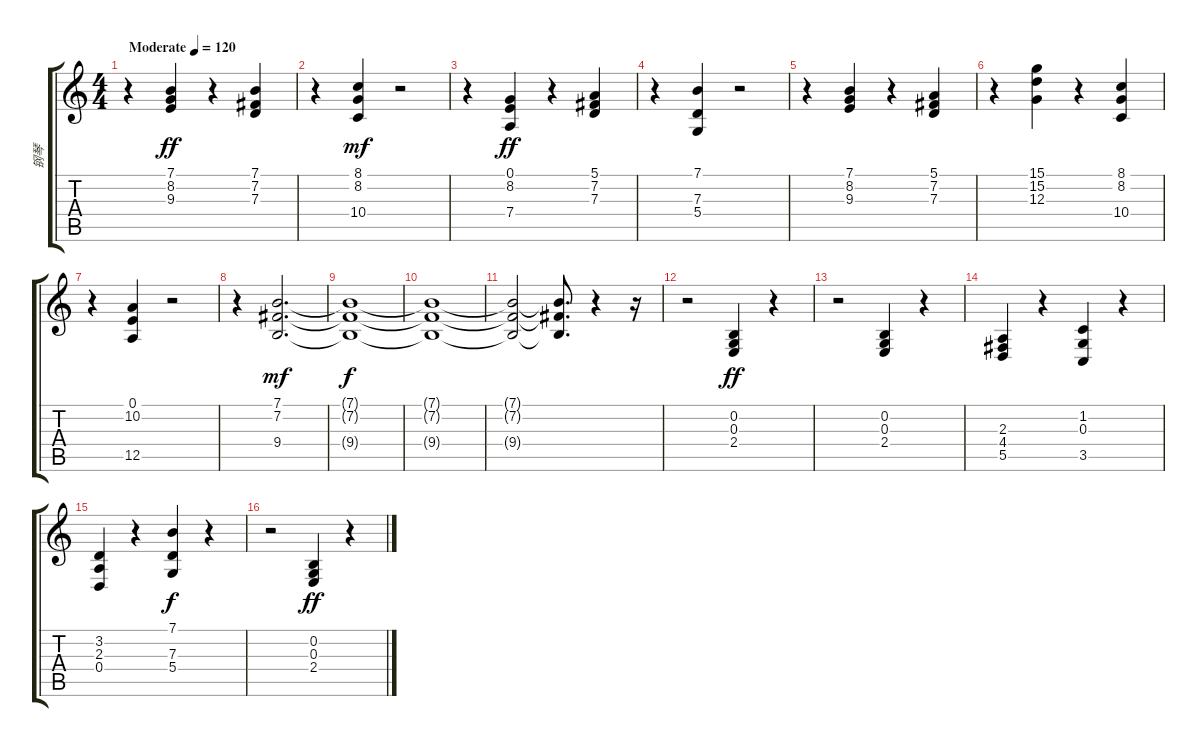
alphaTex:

\track ("钢琴" "钢琴") {instrument acousticgrandpiano}
\staff {score tabs}
\tuning (E4 B3 G3 D3 A2 E2) {hide}
\ts (4 4)
\tempo (120 "Moderate")
\clef g2
\ks c
r.4{dy ff instrument acousticgrandpiano} (7.1 8.2 9.3).4 r.4 (7.1 7.2 7.3).4 |
r.4 (8.1 8.2 10.4).4{dy mf} r.2 |
r.4 (0.1 8.2 7.4).4{dy ff} r.4 (5.1 7.2 7.3).4 |
r.4 (7.1 7.3 5.4).4 r.2 |
r.4 (7.1 8.2 9.3).4 r.4 (5.1 7.2 7.3).4 |
r.4 (15.1 15.2 12.3).4 r.4 (8.1 8.2 10.4).4 |
r.4 (0.1 10.2 12.5).4 r.2 |
r.4 (7.1 7.2 9.4).2{d dy mf} |
(7.1{t} 7.2{t} 9.4{t}).1{dy f} |
(7.1{t} 7.2{t} 9.4{t}).1 |
(7.1{t} 7.2{t} 9.4{t}).2 (7.1{t} 7.2{t} 9.4{t}).8{d} r.4 r.16 |
r.2 (0.2 0.3 2.4).4{dy ff} r.4 |
r.2 (0.2 0.3 2.4).4 r.4 |
(2.3 4.4 5.5).4 r.4 (1.2 0.3 3.5).4 r.4 |
(3.2 2.3 0.4).4 r.4 (7.1 7.3 5.4).4{dy f} r.4 |
r.2 (0.2 0.3 2.4).4{dy ff} r.4
